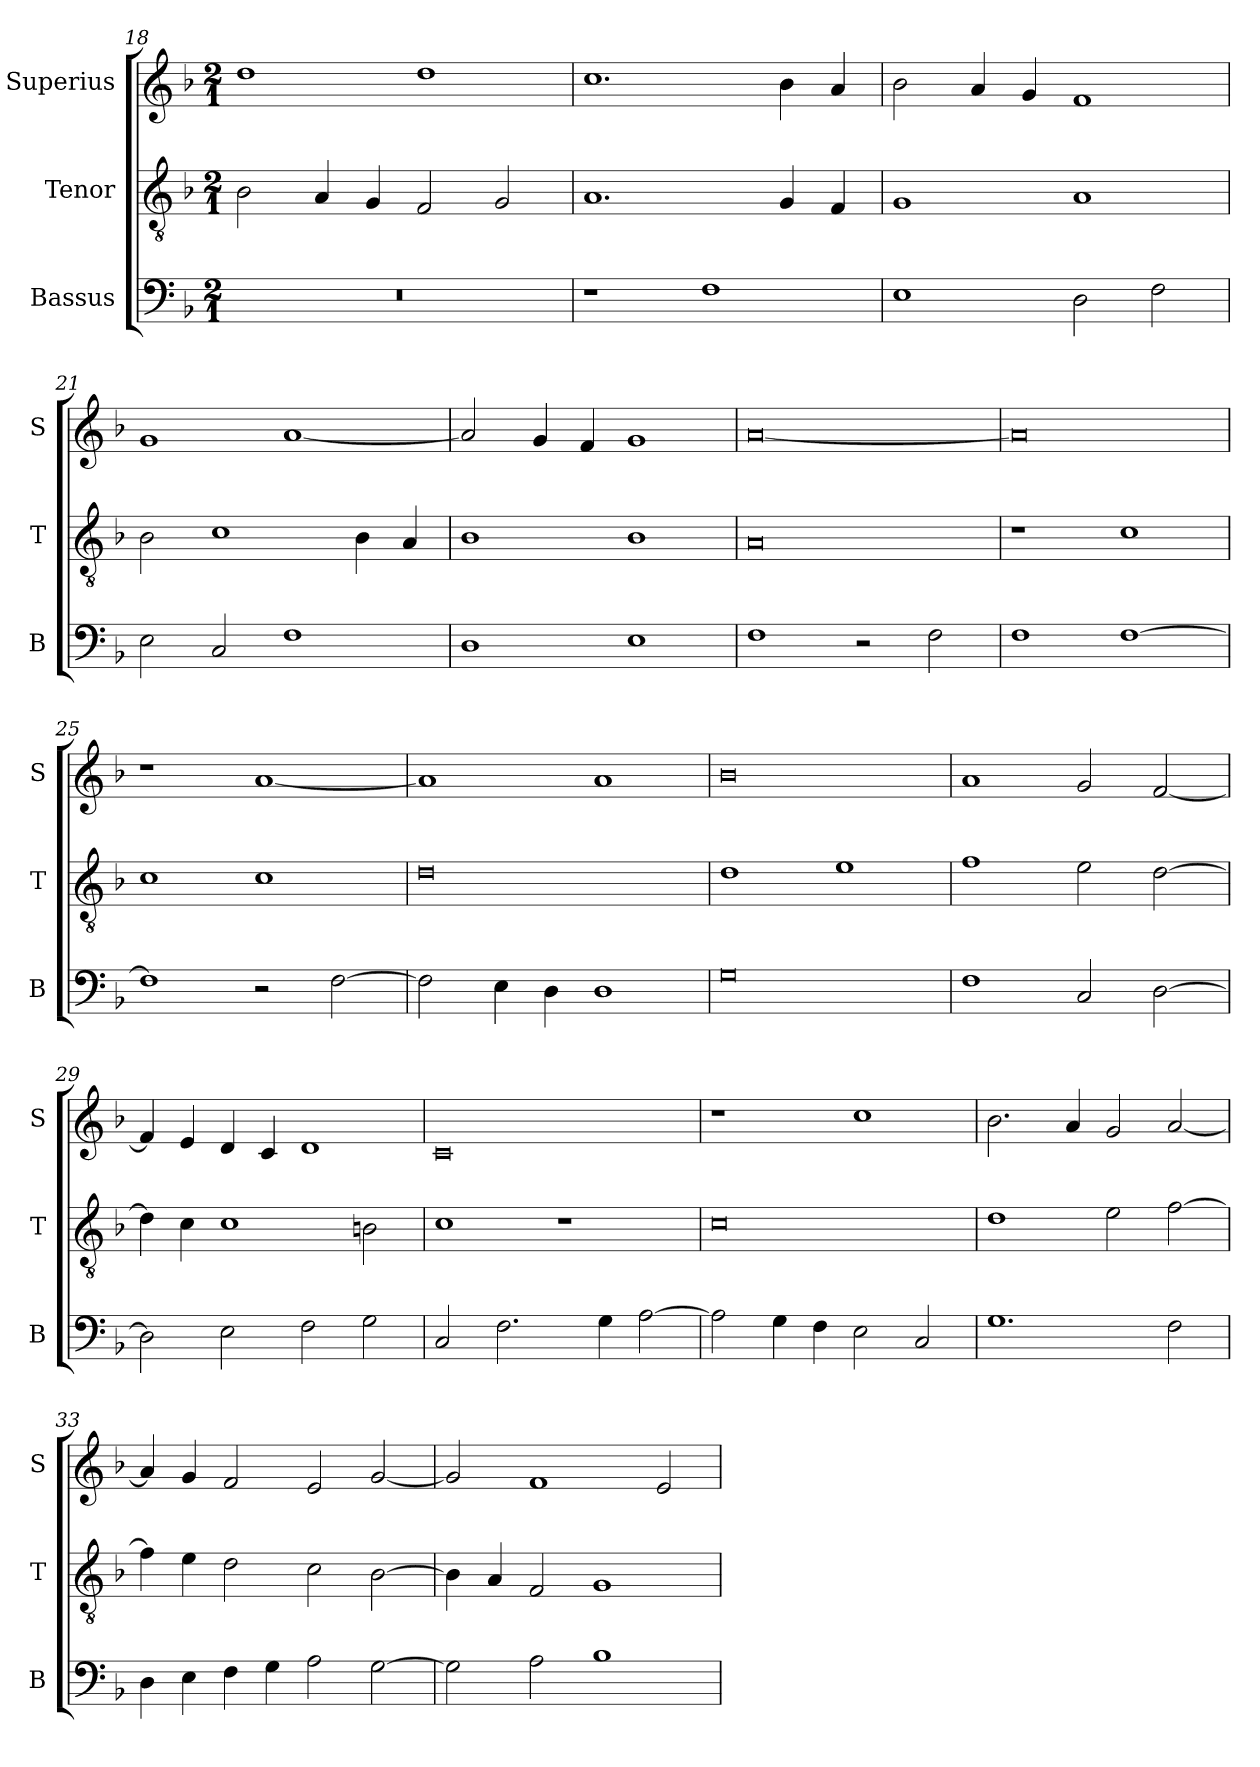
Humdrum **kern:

**kern	**kern	**kern
*part3	*part2	*part1
*staff3	*staff2	*staff1
*I"Bassus	*I"Tenor	*I"Superius
*I'B	*I'T	*I'S
*clefF4	*clefGv2	*clefG2
*k[b-]	*k[b-]	*k[b-]
*M2/1	*M2/1	*M2/1
=18	=18	=18
0r	2B-	1dd
.	4A	.
.	4G	.
.	2F	1dd
.	2G	.
=19	=19	=19
1r	1.A	1.cc
1F	.	.
.	4G	4b-
.	4F	4a
=20	=20	=20
1E	1G	2b-
.	.	4a
.	.	4g
2D	1A	1f
2F	.	.
=21	=21	=21
2E	2B-	1g
2C	1c	.
1F	.	[1a
.	4B-	.
.	4A	.
=22	=22	=22
1D	1B-	2a]
.	.	4g
.	.	4f
1E	1B-	1g
=23	=23	=23
1F	0A	[0a
2r	.	.
2F	.	.
=24	=24	=24
1F	1r	0a]
[1F	1c	.
=25	=25	=25
1F]	1c	1r
2r	1c	[1a
[2F	.	.
=26	=26	=26
2F]	0d	1a]
4E	.	.
4D	.	.
1D	.	1a
=27	=27	=27
0G	1d	0b-
.	1e	.
=28	=28	=28
1F	1f	1a
2C	2e	2g
[2D	[2d	[2f
=29	=29	=29
2D]	4d]	4f]
.	4c	4e
2E	1c	4d
.	.	4c
2F	.	1d
2G	2Bn	.
=30	=30	=30
2C	1c	0c
2.F	.	.
.	1r	.
4G	.	.
[2A	.	.
=31	=31	=31
2A]	0c	1r
4G	.	.
4F	.	.
2E	.	1cc
2C	.	.
=32	=32	=32
1.G	1d	2.b-
.	.	4a
.	2e	2g
2F	[2f	[2a
=33	=33	=33
4D	4f]	4a]
4E	4e	4g
4F	2d	2f
4G	.	.
2A	2c	2e
[2G	[2B-	[2g
=34	=34	=34
2G]	4B-]	2g]
.	4A	.
2A	2F	1f
1B-	1G	.
.	.	2e
=	=	=
*-	*-	*-
